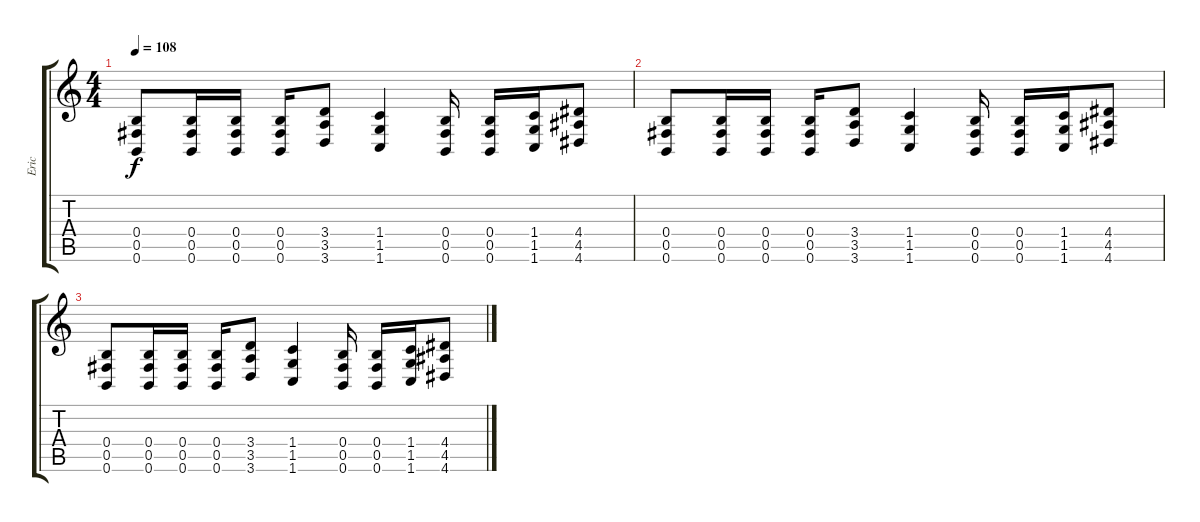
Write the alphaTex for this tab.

\track ("Eric" "Eric") {instrument distortionguitar}
\staff {score tabs}
\tuning (Db4 Ab3 E3 B2 Gb2 B1) {hide}
\ts (4 4)
\tempo 108
\clef g2
\ks c
(0.4 0.5 0.6).8{dy f} (0.4 0.5 0.6).16 (0.4 0.5 0.6).16 (0.4 0.5 0.6).16 (3.4 3.5 3.6).8 (1.4 1.5 1.6).4 (0.4 0.5 0.6).16 (0.4 0.5 0.6).16 (1.4 1.5 1.6).16 (4.4 4.5 4.6).8 |
(0.4 0.5 0.6).8 (0.4 0.5 0.6).16 (0.4 0.5 0.6).16 (0.4 0.5 0.6).16 (3.4 3.5 3.6).8 (1.4 1.5 1.6).4 (0.4 0.5 0.6).16 (0.4 0.5 0.6).16 (1.4 1.5 1.6).16 (4.4 4.5 4.6).8 |
(0.4 0.5 0.6).8 (0.4 0.5 0.6).16 (0.4 0.5 0.6).16 (0.4 0.5 0.6).16 (3.4 3.5 3.6).8 (1.4 1.5 1.6).4 (0.4 0.5 0.6).16 (0.4 0.5 0.6).16 (1.4 1.5 1.6).16 (4.4 4.5 4.6).8
